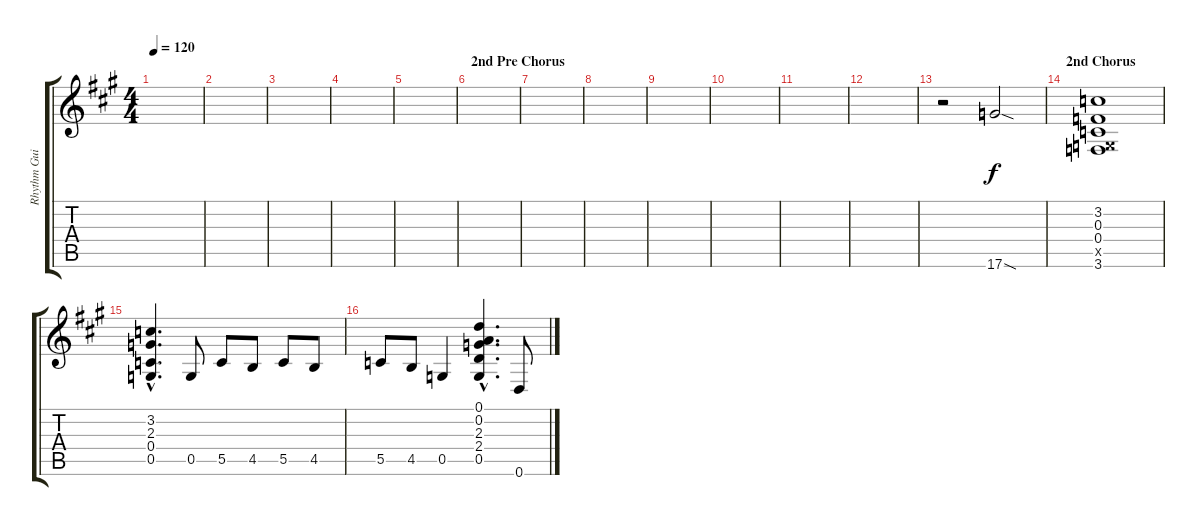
\track ("Rhythm Guitar" "Rhythm Gui") {instrument overdrivenguitar}
\staff {score tabs}
\tuning (D4 A3 F3 C3 G2 D2) {hide}
\ts (4 4)
\tempo 120
\clef g2
\ks a
|
|
|
|
|
\section ("" "2nd Pre Chorus")
|
|
|
|
|
|
|
r.2 17.6{sod}.2 |
\section ("" "2nd Chorus")
(3.2 0.3 0.4 0.5{x} 3.6).1 |
(3.2{hac} 2.3{hac} 0.4{hac} 0.5{hac}).4{d} 0.5.8 5.5.8 4.5.8 5.5.8 4.5.8 |
5.5.8 4.5.8 0.5.4 (0.1{hac} 0.2{hac} 2.3{hac} 2.4{hac} 0.5{hac}).4{d} 0.6.8
